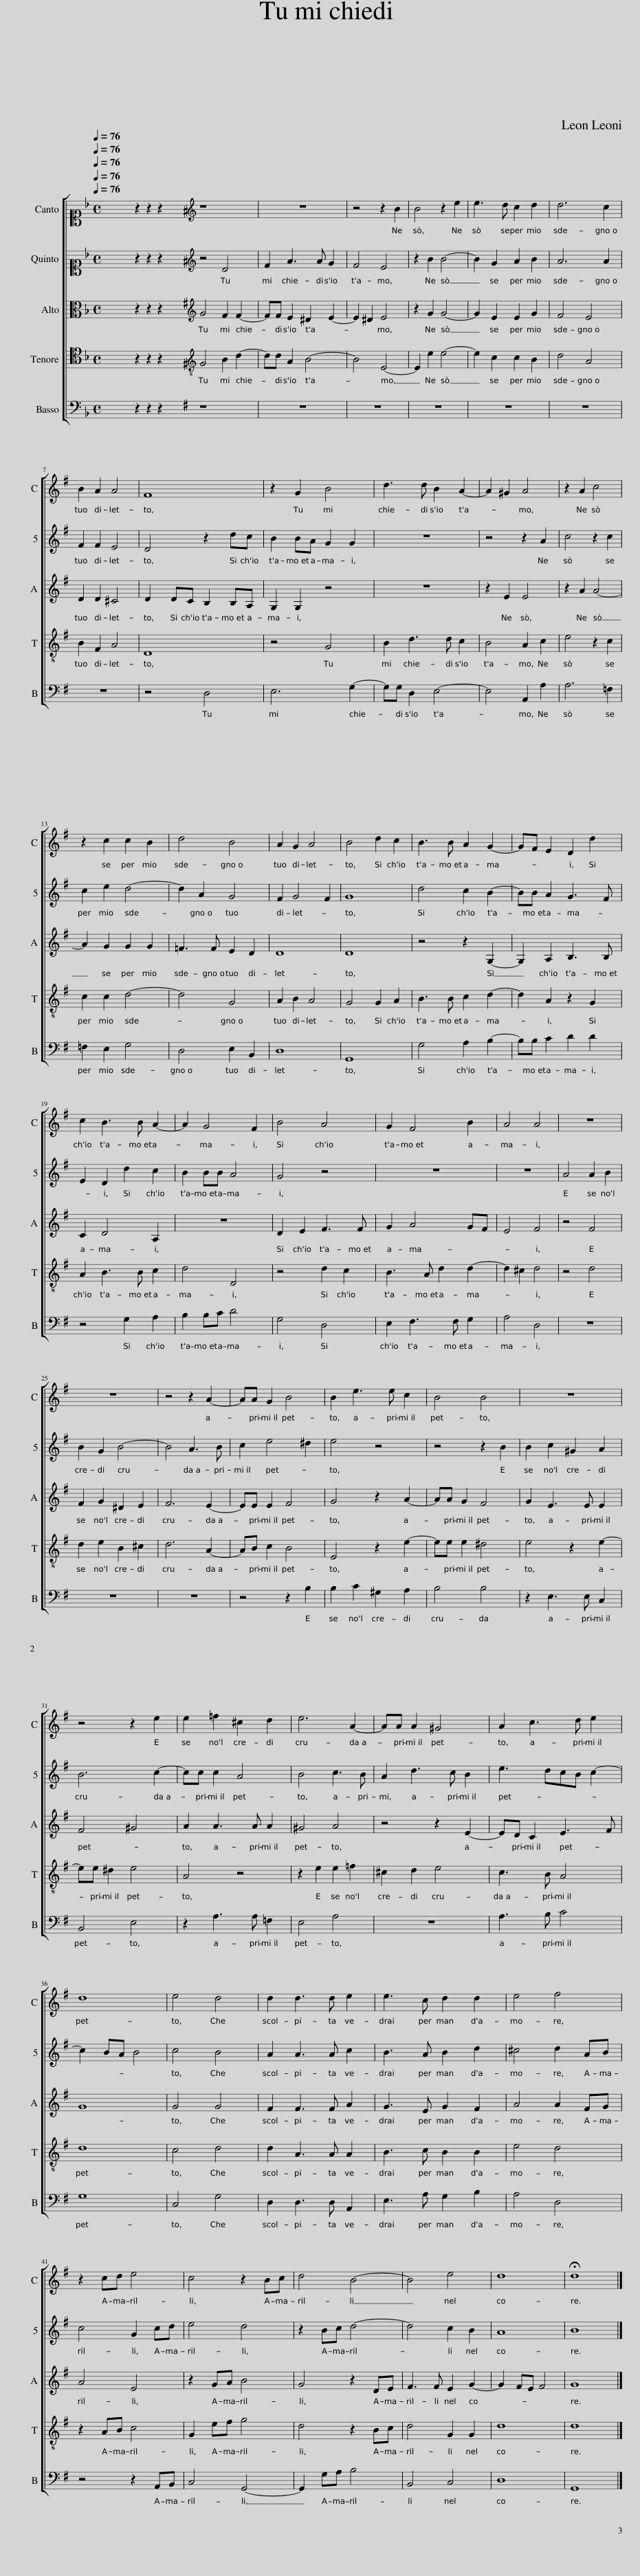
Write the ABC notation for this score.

X:1
%%score [ 1 2 3 4 5 ]
L:1/8
Q:1/4=76
M:4/4
I:linebreak $
K:F
V:1 alto1
V:2 alto1
V:3 alto
V:4 tenor
V:5 bass
V:1
 x8 | z2 z2 z2 x2 |[K:G][K:treble] z8 | z8 | z4 z2 B2 | %5
 B4 z2 e2 | e3 d c2 d2 | d6 c2 |$ B2 A2 A4 | F8 | %10
 z2 G2 B4 | d3 d B2 A2- | A2 ^G2 A4 | z2 A2 c4 |$ z2 c2 c2 B2 | %15
 d4 B4 | A2 G2 A4 | B4 d2 c2 | B3 B A2 G2- | GF E2 D2 d2 |$ %20
 c2 B3 B A2- | A2 G4 F2 | B4 A4 | G2 F4 B2 | A4 A4 | %25
 z8 |$ z8 | z4 z2 A2- | AA G2 B4 | B2 e3 e c2 | %30
 B4 B4 | z8 |$ z4 z2 e2 | e2 =f2 ^c2 d2 | e6 A2- | %35
 AA A2 ^G4 | A2 c3 d e2 |$ d8 | e4 d4 | d2 d3 d e2 | %40
 e3 c d2 d2 | e4 f4 |$ z2 cd e4 | c4 z2 Bc | d4 B4- | %45
 B4 e4 | d8 | !fermata!d8 |] %48
V:2
 x8 | z2 z2 z2 x2 |[K:G][K:treble] z4 D4 | F2 A3 A G2 | F4 E4 | %5
 z2 B2 B4- | B2 G2 A2 B2 | A6 A2 |$ F2 F2 E4 | D4 z2 dc | %10
 B2 BA G2 G2 | z8 | z4 z2 A2 | c4 z2 c2 |$ c2 e2 d4- | %15
 d2 A2 G4 | F2 G4 F2 | G8 | d4 c2 B2- | BB A2 G3 F |$ %20
 E2 D2 d2 c2 | B2 BB A4 | G4 z4 | z8 | z8 | %25
 A4 A2 B2 |$ B2 G2 B4- | B4 A3 B | c2 e4 ^d2 | e4 z4 | %30
 z4 z2 B2 | B2 c2 ^G2 A2 |$ B6 c2- | cc c2 A4 | B4 c3 B | %35
 A2 d3 c B2 | e3 dcB c2- |$ c2 BA B4 | c4 B4 | A2 A3 A c2 | %40
 B3 A B2 d2 | ^c4 d2 AB |$ c4 G2 cd | e4 d4 | z2 Bc d4- | %45
 d4 c2 B2 | A8 | B8 |] %48
V:3
 x8 | z2 z2 z2 x2 |[K:G][K:treble] G4 F2 F2- | FF E2 ^D2 E2- | E2 ^D2 E4 | %5
 z2 G2 G4- | G2 E2 E2 G2 | F4 E4 |$ D2 D2 ^C4 | D2 DC B,2 B,A, | %10
 G,2 G,2 z4 | z8 | z2 E2 E4 | z2 A2 A4- |$ A2 G2 G2 G2 | %15
 =F3 F E2 D2 | D8 | D8 | z4 z2 G,2- | G,2 A,2 B,3 B, |$ %20
 C2 D4 A,2 | z8 | D2 E2 F3 F | G2 A4 GF | E4 F4 | %25
 z4 F4 |$ F2 G2 ^D2 E2 | F6 E2- | EE E2 F4 | G4 z2 A2- | %30
 AA G2 F4 | G2 E3 E E2 |$ F4 ^G4 | A2 A3 A A2 | ^G4 A4 | %35
 z4 z2 E2- | ED C2 E3 F |$ G8 | G4 G4 | F2 F3 F A2 | %40
 G3 E G2 F2 | A4 A2 FG |$ A4 E4 | z2 GA B4 | G4 z2 DE | %45
 F3 F E2 G2- | G2 FE F4 | G8 |] %48
V:4
 x8 | z2 z2 z2 x2 |[K:G][K:treble-8] G4 B2 d2- | dd A2 B4- | B4 E4- | %5
 E2 e2 e4- | e2 c2 c2 B2 | d4 A4 |$ B2 F2 A4 | D8 | %10
 z4 G4 | B2 d3 d c2 | B4 A2 c2 | e4 z2 c2 |$ c2 c2 d4- | %15
 d4 G4 | A2 B2 A4 | G4 G2 A2 | B3 B c2 d2- | d2 A2 z2 G2 |$ %20
 A2 B3 B c2 | d4 D4 | z4 d2 c2 | B3 A d2 d2- | d2 ^c2 d4 | %25
 z4 d4 |$ d2 e2 B2 ^c2 | d6 A2- | AB c2 B4 | E4 z2 e2- | %30
 ee e2 ^d4 | e4 z2 e2- |$ ee ^d2 e4 | A4 z4 | z2 e2 e2 =f2 | %35
 ^c2 d2 e4 | c3 B A4 |$ d8 | c4 d4 | d2 A3 A A2 | %40
 B3 c B2 B2 | e4 d4 |$ z2 AB c4 | G2 ef g4 | d4 z2 Bc | %45
 d4 G2 G2 | d8 | d8 |] %48
V:5
 x8 | z2 z2 z2 x2 |[K:G] z8 | z8 | z8 | %5
 z8 | z8 | z8 |$ z8 | z4 D,4 | %10
 E,6 G,2- | G,G, D,2 E,4- | E,4 A,,2 A,2 | A,6 =F,2 |$ =F,2 E,2 G,4 | %15
 D,4 E,2 B,,2 | D,8 | G,,8 | G,4 A,2 B,2- | B,B, C2 D2 D2 |$ %20
 z4 G,2 A,2 | B,2 B,C D4 | G,4 D,4 | E,2 F,3 F, G,2 | A,4 D,4 | %25
 z8 |$ z8 | z8 | z4 z2 B,2 | B,2 C2 ^G,2 A,2 | %30
 B,4 B,4 | z2 E,3 E, C,2 |$ B,,4 E,4 | z2 A,3 A, =F,2 | E,4 A,4 | %35
 z8 | A,3 B, C4 |$ G,8 | C,4 G,4 | D,2 D,3 D, A,,2 | %40
 E,3 A, G,2 B,2 | A,4 D,4 |$ z4 z2 A,,B,, | C,4 G,,4- | G,,2 G,A, B,4 | %45
 B,,4 C,4 | D,8 | G,,8 |] %48
